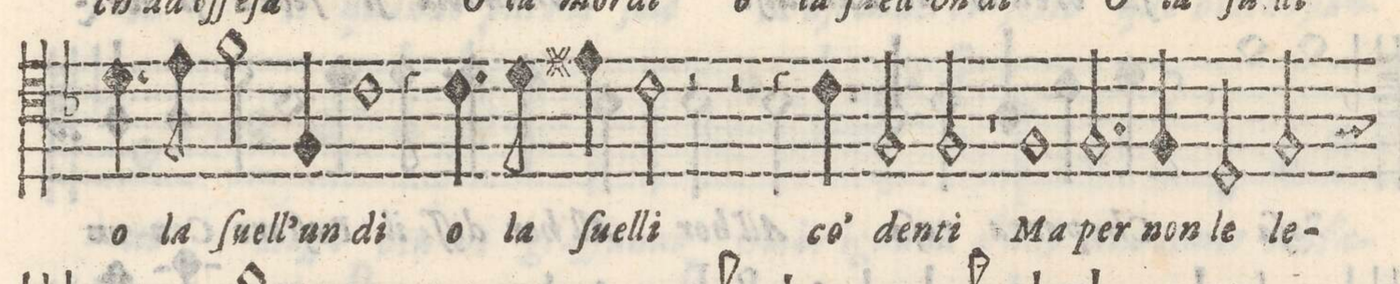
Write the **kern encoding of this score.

**kern	**text
*I"SESTO	*
*clefC4	*
*k[b-]	*
*met(C)	*
*M4/4	*
4.d\	o
=24-	=24-
8e\	la
2f\	xuell'
4F/	un-
=25-	=25-
1c	-di
=26-	=26-
4r	.
4.c\	o
8d\	la
4e#X\	ſue-
=27-	=27-
2c\	-lli
2r	.
=28-	=28-
2r	.
4r	.
4c\	co'
=29-	=29-
2F/	den-
2F/	-ti
=30-	=30-
1r	.
=31-	=31-
1F	Ma
=32-	=32-
2.F/	per
4F/	non
=33-	=33-
2D/	le
2F/	le-
=34-	=34-
*-	*-
